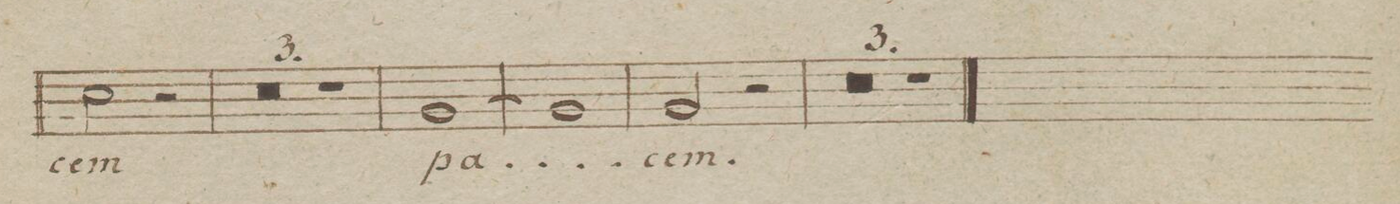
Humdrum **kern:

**kern	**text	**dynam
*I"Tenore	*	*
*clefC4	*	*
*k[b-e-]	*	*
*met(c|)	*	*
*M2/2	*	*
2B-\	-cem	.
2r	.	.
=115	=115	=115
0r	.	.
=116	=116	=116
=117	=117	=117
1r	.	.
=118	=118	=118
[>1F	pa-	.
=119	=119	=119
1F]	.	.
=120	=120	=120
2F/	-cem.	.
2r	.	.
=121	=121	=121
0r	.	.
=122	=122	=122
=123	=123	=123
1r	.	.
==	==	==
*-	*-	*-
